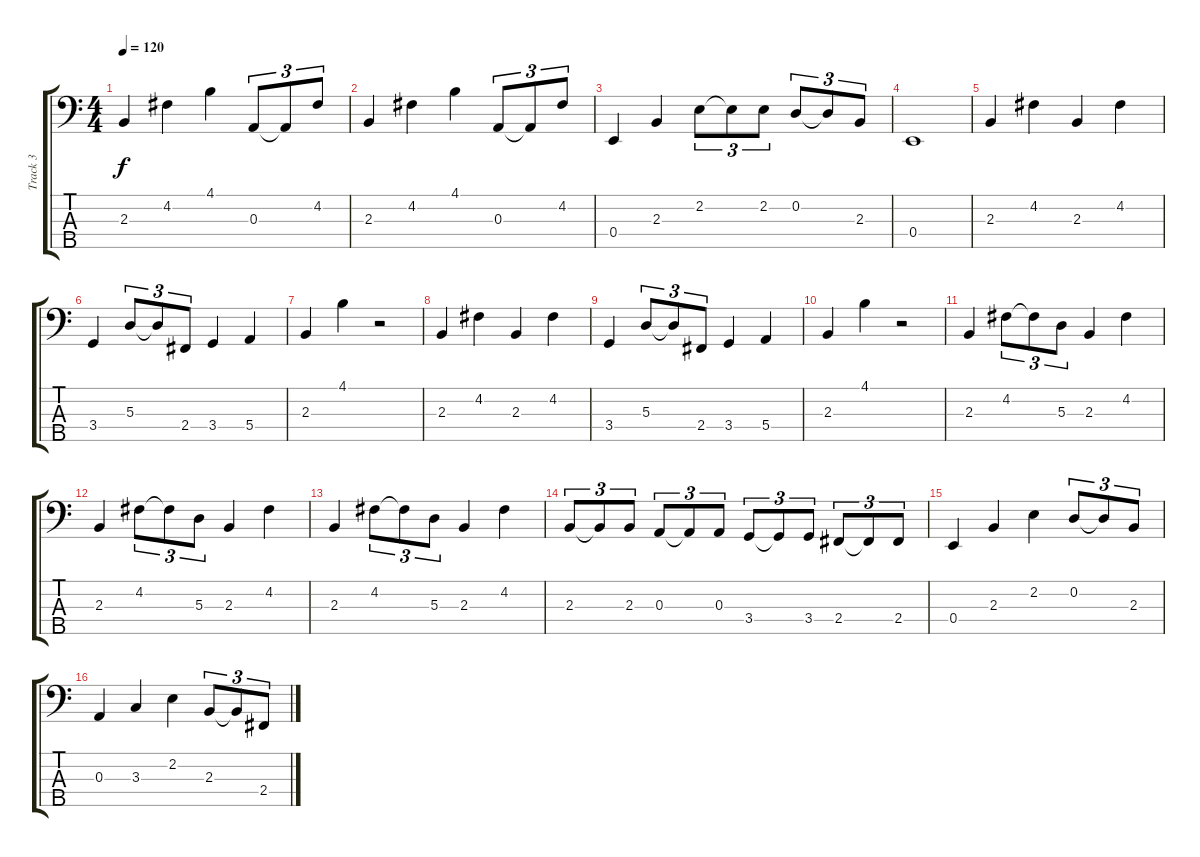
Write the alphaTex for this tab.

\track ("Track 3" "Track 3") {instrument electricbassfinger}
\staff {score tabs}
\tuning (G2 D2 A1 E1 B0) {hide}
\ts (4 4)
\tempo 120
\clef f4
\ks c
2.3.4{dy f} 4.2.4 4.1.4 0.3.8{tu (3 2)} 0.3{t}.8{tu (3 2)} 4.2.8{tu (3 2)} |
2.3.4 4.2.4 4.1.4 0.3.8{tu (3 2)} 0.3{t}.8{tu (3 2)} 4.2.8{tu (3 2)} |
0.4.4 2.3.4 2.2.8{tu (3 2)} 2.2{t}.8{tu (3 2)} 2.2.8{tu (3 2)} 0.2.8{tu (3 2)} 0.2{t}.8{tu (3 2)} 2.3.8{tu (3 2)} |
0.4.1 |
2.3.4 4.2.4 2.3.4 4.2.4 |
3.4.4 5.3.8{tu (3 2)} 5.3{t}.8{tu (3 2)} 2.4.8{tu (3 2)} 3.4.4 5.4.4 |
2.3.4 4.1.4 r.2 |
2.3.4 4.2.4 2.3.4 4.2.4 |
3.4.4 5.3.8{tu (3 2)} 5.3{t}.8{tu (3 2)} 2.4.8{tu (3 2)} 3.4.4 5.4.4 |
2.3.4 4.1.4 r.2 |
2.3.4 4.2.8{tu (3 2)} 4.2{t}.8{tu (3 2)} 5.3.8{tu (3 2)} 2.3.4 4.2.4 |
2.3.4 4.2.8{tu (3 2)} 4.2{t}.8{tu (3 2)} 5.3.8{tu (3 2)} 2.3.4 4.2.4 |
2.3.4 4.2.8{tu (3 2)} 4.2{t}.8{tu (3 2)} 5.3.8{tu (3 2)} 2.3.4 4.2.4 |
2.3.8{tu (3 2)} 2.3{t}.8{tu (3 2)} 2.3.8{tu (3 2)} 0.3.8{tu (3 2)} 0.3{t}.8{tu (3 2)} 0.3.8{tu (3 2)} 3.4.8{tu (3 2)} 3.4{t}.8{tu (3 2)} 3.4.8{tu (3 2)} 2.4.8{tu (3 2)} 2.4{t}.8{tu (3 2)} 2.4.8{tu (3 2)} |
0.4.4 2.3.4 2.2.4 0.2.8{tu (3 2)} 0.2{t}.8{tu (3 2)} 2.3.8{tu (3 2)} |
0.3.4 3.3.4 2.2.4 2.3.8{tu (3 2)} 2.3{t}.8{tu (3 2)} 2.4.8{tu (3 2)}
